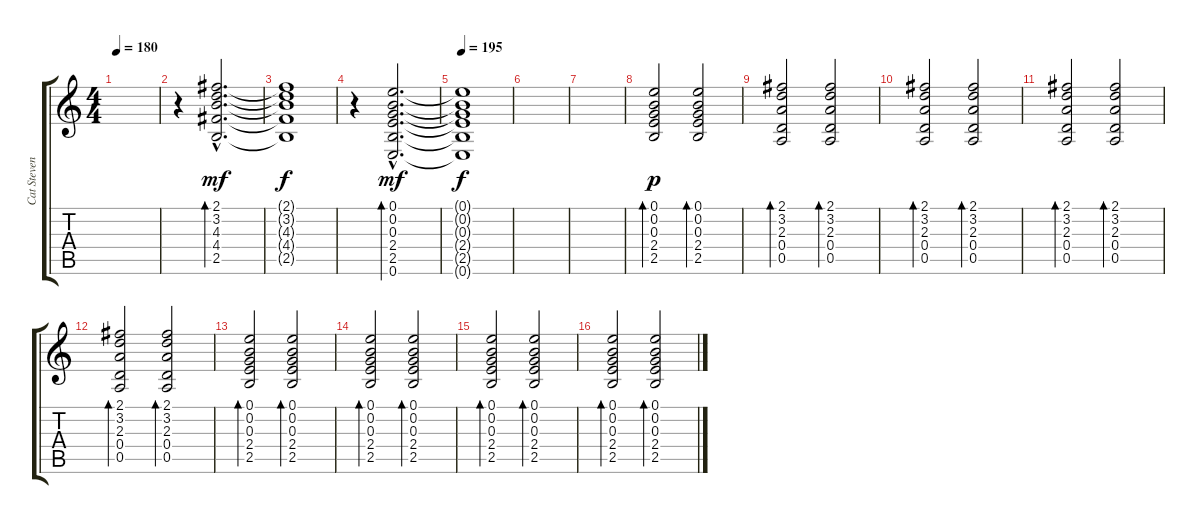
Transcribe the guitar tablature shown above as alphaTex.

\track ("Cat Stevens,guitar" "Cat Steven") {instrument acousticguitarsteel}
\staff {score tabs}
\tuning (E4 B3 G3 D3 A2 E2) {hide}
\ts (4 4)
\tempo 180
\clef g2
\ks c
|
r.4 (2.1{hac} 3.2{hac} 4.3{hac} 4.4{hac} 2.5{hac}).2{d bd 240 dy mf} |
(2.1{t} 3.2{t} 4.3{t} 4.4{t} 2.5{t}).1{dy f} |
r.4 (0.1{hac} 0.2{hac} 0.3{hac} 2.4{hac} 2.5{hac} 0.6{hac}).2{d bd 480 dy mf} |
\tempo 195
(0.1{t} 0.2{t} 0.3{t} 2.4{t} 2.5{t} 0.6{t}).1{dy f} |
|
|
(0.1 0.2 0.3 2.4 2.5).2{bd 120 dy p} (0.1 0.2 0.3 2.4 2.5).2{bd 120} |
(2.1 3.2 2.3 0.4 0.5).2{bd 120} (2.1 3.2 2.3 0.4 0.5).2{bd 120} |
(2.1 3.2 2.3 0.4 0.5).2{bd 120} (2.1 3.2 2.3 0.4 0.5).2{bd 120} |
(2.1 3.2 2.3 0.4 0.5).2{bd 120} (2.1 3.2 2.3 0.4 0.5).2{bd 120} |
(2.1 3.2 2.3 0.4 0.5).2{bd 120} (2.1 3.2 2.3 0.4 0.5).2{bd 120} |
(0.1 0.2 0.3 2.4 2.5).2{bd 120} (0.1 0.2 0.3 2.4 2.5).2{bd 120} |
(0.1 0.2 0.3 2.4 2.5).2{bd 120} (0.1 0.2 0.3 2.4 2.5).2{bd 120} |
(0.1 0.2 0.3 2.4 2.5).2{bd 120} (0.1 0.2 0.3 2.4 2.5).2{bd 120} |
(0.1 0.2 0.3 2.4 2.5).2{bd 120} (0.1 0.2 0.3 2.4 2.5).2{bd 120}
